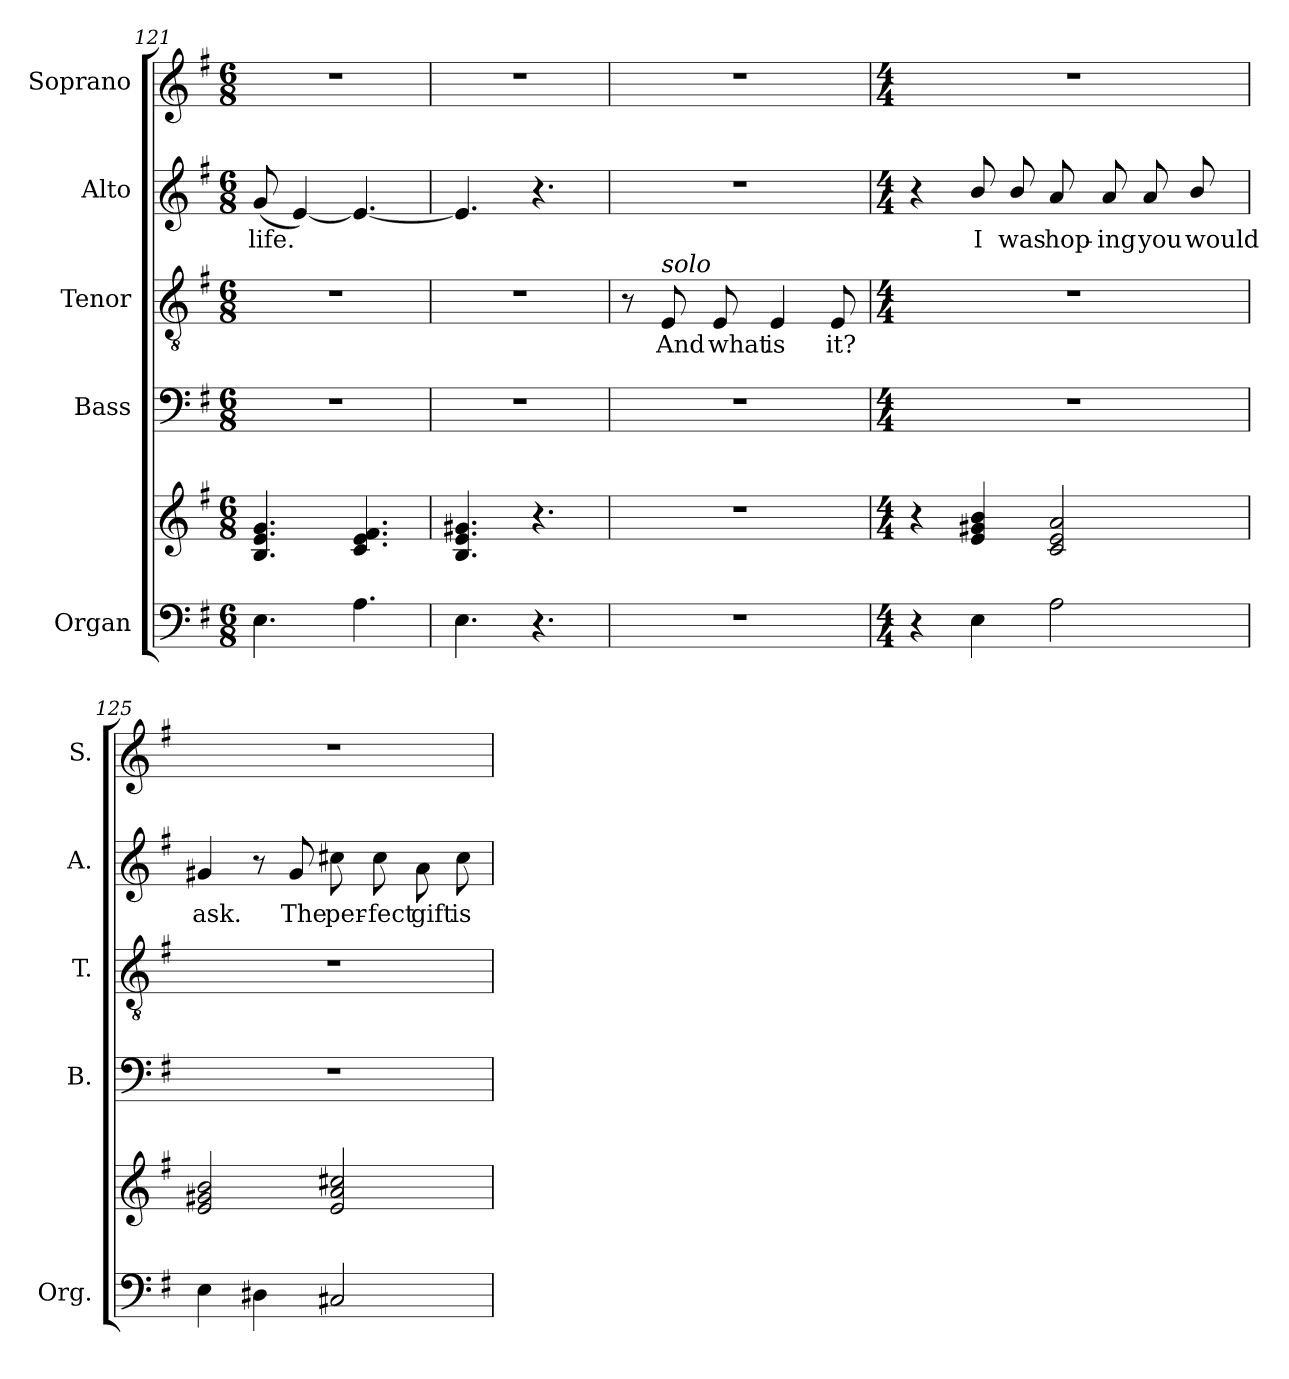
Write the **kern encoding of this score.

**kern	**kern	**kern	**kern	**text	**kern	**text	**kern
*part5	*part5	*part4	*part3	*part3	*part2	*part2	*part1
*staff6	*staff5	*staff4	*staff3	*staff3	*staff2	*staff2	*staff1
*I"Organ	*	*I"Bass	*I"Tenor	*	*I"Alto	*	*I"Soprano
*I'Org.	*	*I'B.	*I'T.	*	*I'A.	*	*I'S.
*clefF4	*clefG2	*clefF4	*clefGv2	*	*clefG2	*	*clefG2
*	*	*	*ITrd7c12	*	*	*	*
*k[f#]	*k[f#]	*k[f#]	*k[f#]	*	*k[f#]	*	*k[f#]
*G:	*G:	*G:	*G:	*	*G:	*	*G:
*M6/8	*M6/8	*M6/8	*M6/8	*	*M6/8	*	*M6/8
=121	=121	=121	=121	=121	=121	=121	=121
!	!	!LO:N:vis=1	!LO:N:vis=1	!	!	!	!
!	!	!	!	!	!	!LO:LY:b:color=#000000	!LO:N:vis=1
4.Ei\	4.Bi/ 4.ei 4.gi	2.r	2.r	.	(8gi/	life.	2.r
.	.	.	.	.	[4ei/)	.	.
4.Ai\	4.ci/ 4.ei 4.f#i	.	.	.	4.ei/_	.	.
=122	=122	=122	=122	=122	=122	=122	=122
!	!	!LO:N:vis=1	!LO:N:vis=1	!	!	!	!LO:N:vis=1
4.Ei\	4.Bi/ 4.ei 4.g#Xi	2.r	2.r	.	4.ei/]	.	2.r
4.r	4.r	.	.	.	4.r	.	.
!!LO:LB:g=z
=123	=123	=123	=123	=123	=123	=123	=123
!LO:N:vis=1	!LO:N:vis=1	!LO:N:vis=1	!	!	!LO:N:vis=1	!	!LO:N:vis=1
2.r	2.r	2.r	8r	.	2.r	.	2.r
!	!	!	!LO:TX:a:i:t=solo	!	!	!	!
!	!	!	!	!LO:LY:b:color=#000000	!	!	!
.	.	.	8EEi/	And	.	.	.
!	!	!	!	!LO:LY:b:color=#000000	!	!	!
.	.	.	8EEi/	what	.	.	.
!	!	!	!	!LO:LY:b:color=#000000	!	!	!
.	.	.	4EEi/	is	.	.	.
!	!	!	!	!LO:LY:b:color=#000000	!	!	!
.	.	.	8EEi/	it?	.	.	.
=124	=124	=124	=124	=124	=124	=124	=124
*M4/4	*M4/4	*M4/4	*M4/4	*	*M4/4	*	*M4/4
4r	4r	1r	1r	.	4r	.	1r
!	!	!	!	!	!	!LO:LY:b:color=#000000	!
4Ei\	4ei/ 4g#Xi 4bi	.	.	.	8bi/	I	.
!	!	!	!	!	!	!LO:LY:b:color=#000000	!
.	.	.	.	.	8bi/	was	.
!	!	!	!	!	!	!LO:LY:b:color=#000000	!
2Ai\	2ci/ 2ei 2ai	.	.	.	8ai/	hop-	.
!	!	!	!	!	!	!LO:LY:b:color=#000000	!
.	.	.	.	.	8ai/	-ing	.
!	!	!	!	!	!	!LO:LY:b:color=#000000	!
.	.	.	.	.	8ai/	you	.
!	!	!	!	!	!	!LO:LY:b:color=#000000	!
.	.	.	.	.	8bi/	would	.
=125	=125	=125	=125	=125	=125	=125	=125
!	!	!	!	!	!	!LO:LY:b:color=#000000	!
4Ei\	2ei/ 2g#Xi 2bi	1r	1r	.	4g#Xi/	ask.	1r
4D#Xi\	.	.	.	.	8r	.	.
!	!	!	!	!	!	!LO:LY:b:color=#000000	!
.	.	.	.	.	8g#i/	The	.
!	!	!	!	!	!	!LO:LY:b:color=#000000	!
2C#Xi/	2ei/ 2ai 2cc#Xi	.	.	.	8cc#Xi\	per-	.
!	!	!	!	!	!	!LO:LY:b:color=#000000	!
.	.	.	.	.	8cc#i\	-fect	.
!	!	!	!	!	!	!LO:LY:b:color=#000000	!
.	.	.	.	.	8ai\	gift	.
!	!	!	!	!	!	!LO:LY:b:color=#000000	!
.	.	.	.	.	8cc#i\	is	.
=	=	=	=	=	=	=	=
*-	*-	*-	*-	*-	*-	*-	*-
